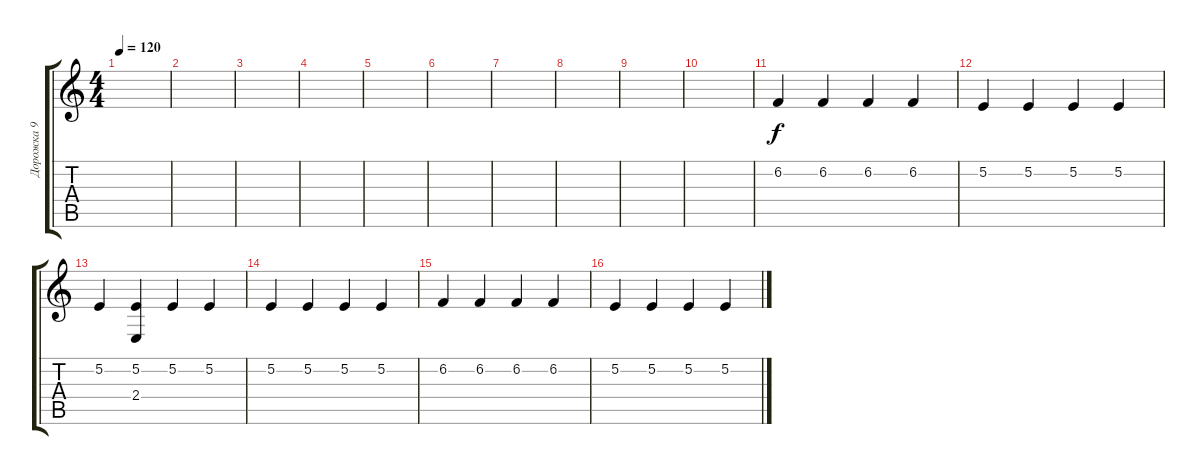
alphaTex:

\track ("Дорожка 9" "Дорожка 9") {instrument tubularbells}
\staff {score tabs}
\tuning (E4 B3 G3 D3 A2 E2) {hide}
\ts (4 4)
\tempo 120
\clef g2
\ks c
|
|
|
|
|
|
|
|
|
|
6.2.4 6.2.4 6.2.4 6.2.4 |
5.2.4 5.2.4 5.2.4 5.2.4 |
5.2.4 (5.2 2.4).4 5.2.4 5.2.4 |
5.2.4 5.2.4 5.2.4 5.2.4 |
6.2.4 6.2.4 6.2.4 6.2.4 |
5.2.4 5.2.4 5.2.4 5.2.4
